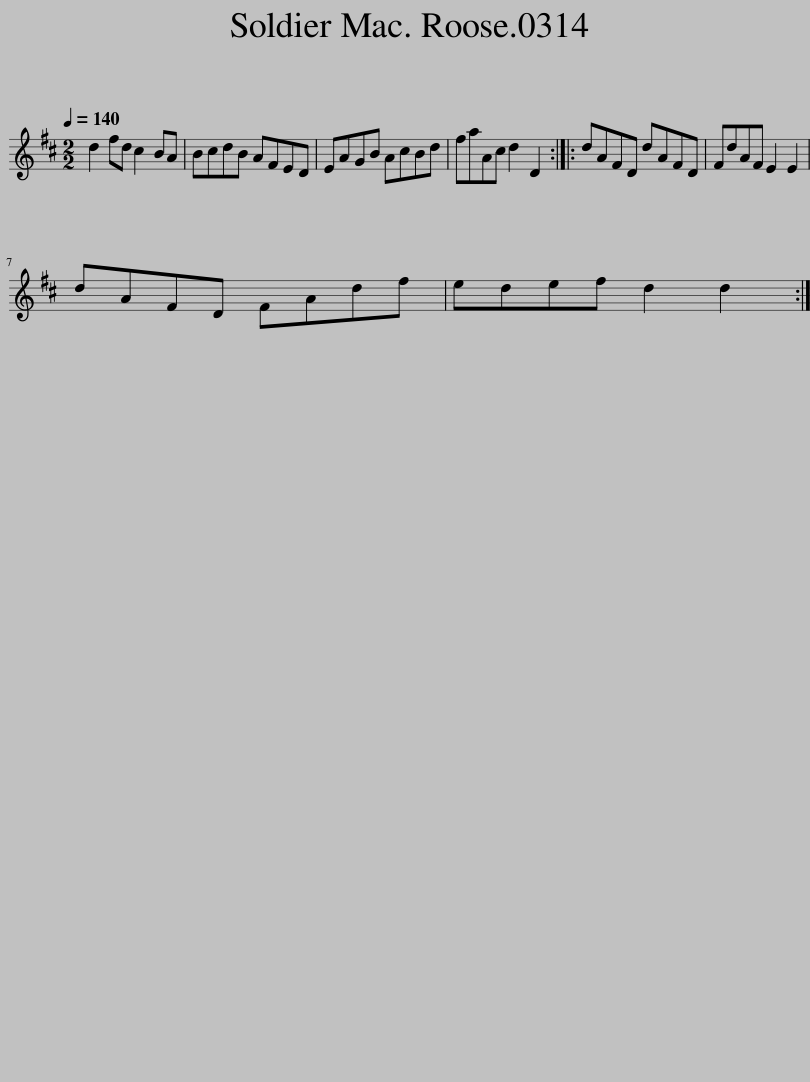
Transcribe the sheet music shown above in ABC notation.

X:1
L:1/8
Q:1/4=140
M:2/2
I:linebreak $
K:D
V:1 treble
V:1
 d2 fd c2 BA | BcdB AFED | EAGB AcBd | faAc d2 D2 :: dAFD dAFD | %5
 FdAF E2 E2 |$ dAFD FAdf | edef d2 d2 :| %8
